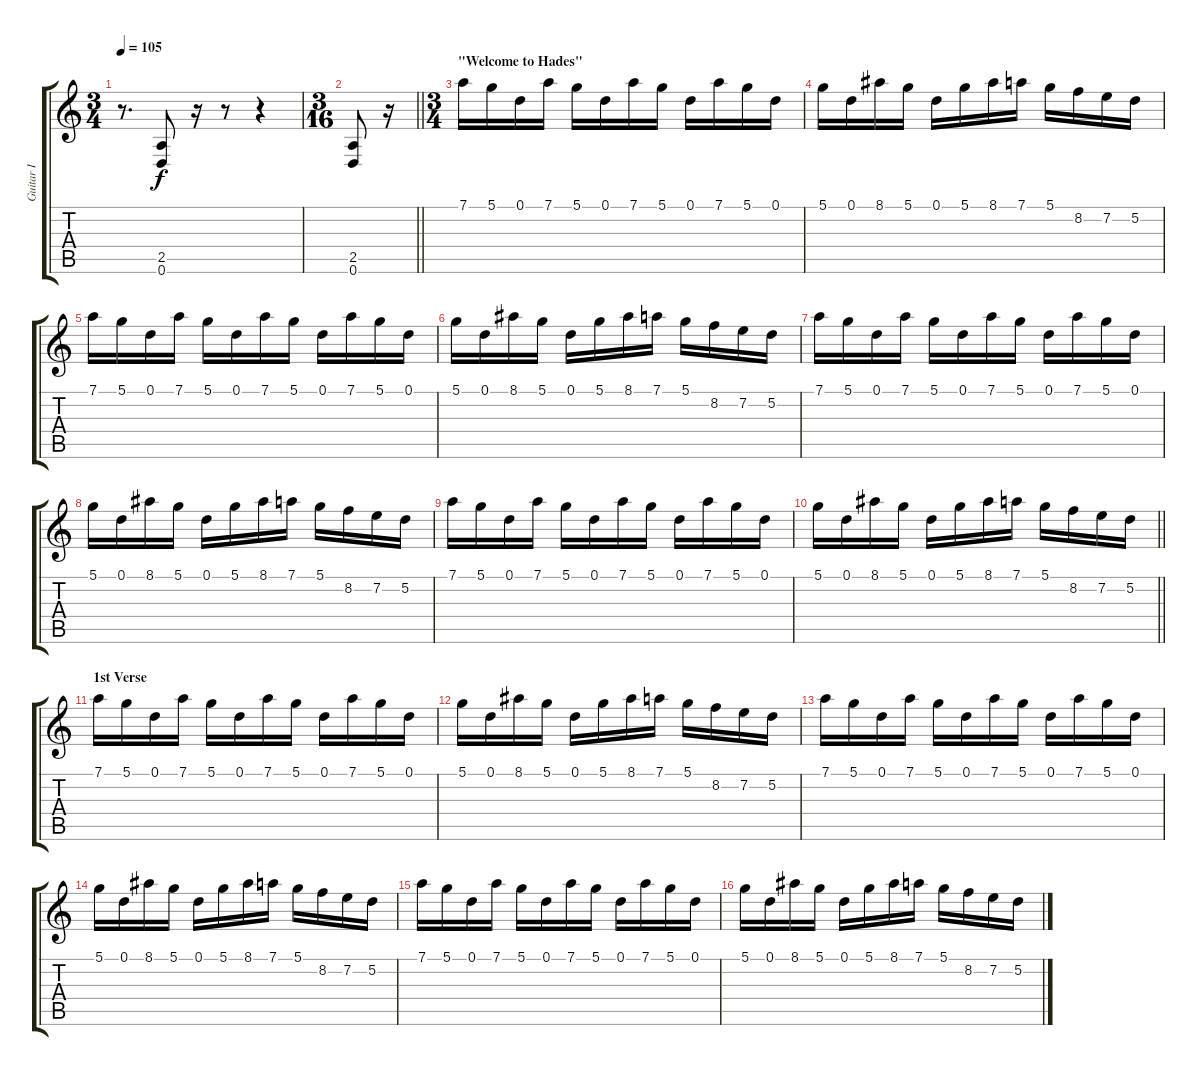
\track ("Guitar I" "Guitar I") {instrument distortionguitar}
\staff {score tabs}
\tuning (D4 A3 F3 C3 G2 D2) {hide}
\ts (3 4)
\tempo 105
\clef g2
\ks c
r.8{d dy f} (2.5 0.6).8 r.16 r.8 r.4 |
\ts (3 16)
\barLineRight lightlight
(2.5 0.6).8 r.16 |
\ts (3 4)
\section ("" "\"Welcome to Hades\"")
7.1.16 5.1.16 0.1.16 7.1.16 5.1.16 0.1.16 7.1.16 5.1.16 0.1.16 7.1.16 5.1.16 0.1.16 |
5.1.16 0.1.16 8.1.16 5.1.16 0.1.16 5.1.16 8.1.16 7.1.16 5.1.16 8.2.16 7.2.16 5.2.16 |
7.1.16 5.1.16 0.1.16 7.1.16 5.1.16 0.1.16 7.1.16 5.1.16 0.1.16 7.1.16 5.1.16 0.1.16 |
5.1.16 0.1.16 8.1.16 5.1.16 0.1.16 5.1.16 8.1.16 7.1.16 5.1.16 8.2.16 7.2.16 5.2.16 |
7.1.16 5.1.16 0.1.16 7.1.16 5.1.16 0.1.16 7.1.16 5.1.16 0.1.16 7.1.16 5.1.16 0.1.16 |
5.1.16 0.1.16 8.1.16 5.1.16 0.1.16 5.1.16 8.1.16 7.1.16 5.1.16 8.2.16 7.2.16 5.2.16 |
7.1.16 5.1.16 0.1.16 7.1.16 5.1.16 0.1.16 7.1.16 5.1.16 0.1.16 7.1.16 5.1.16 0.1.16 |
\barLineRight lightlight
5.1.16 0.1.16 8.1.16 5.1.16 0.1.16 5.1.16 8.1.16 7.1.16 5.1.16 8.2.16 7.2.16 5.2.16 |
\section ("" "1st Verse")
7.1.16 5.1.16 0.1.16 7.1.16 5.1.16 0.1.16 7.1.16 5.1.16 0.1.16 7.1.16 5.1.16 0.1.16 |
5.1.16 0.1.16 8.1.16 5.1.16 0.1.16 5.1.16 8.1.16 7.1.16 5.1.16 8.2.16 7.2.16 5.2.16 |
7.1.16 5.1.16 0.1.16 7.1.16 5.1.16 0.1.16 7.1.16 5.1.16 0.1.16 7.1.16 5.1.16 0.1.16 |
5.1.16 0.1.16 8.1.16 5.1.16 0.1.16 5.1.16 8.1.16 7.1.16 5.1.16 8.2.16 7.2.16 5.2.16 |
7.1.16 5.1.16 0.1.16 7.1.16 5.1.16 0.1.16 7.1.16 5.1.16 0.1.16 7.1.16 5.1.16 0.1.16 |
5.1.16 0.1.16 8.1.16 5.1.16 0.1.16 5.1.16 8.1.16 7.1.16 5.1.16 8.2.16 7.2.16 5.2.16
